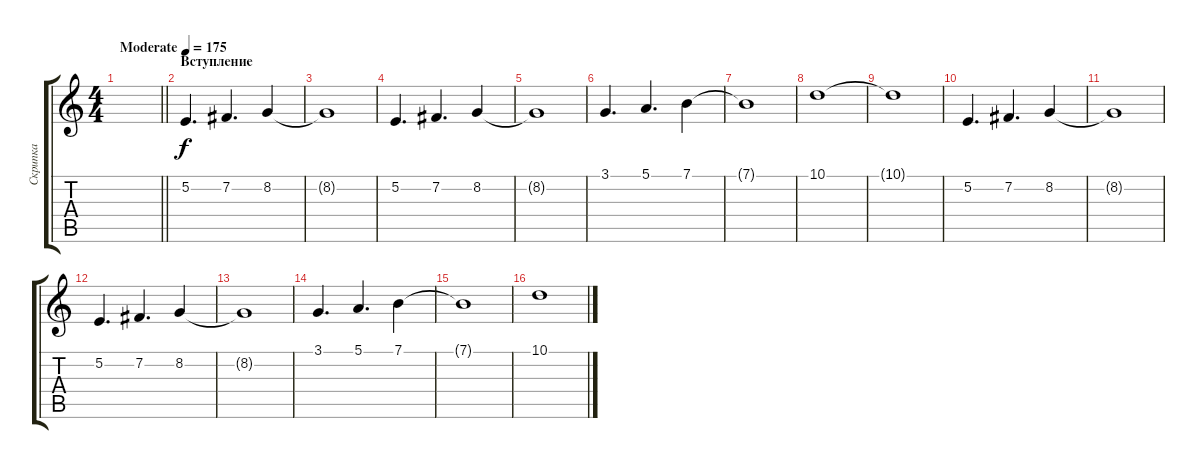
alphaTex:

\track ("Скрипка" "Скрипка") {instrument viola}
\staff {score tabs}
\tuning (E4 B3 G3 D3 A2 E2) {hide}
\ts (4 4)
\tempo (175 "Moderate")
\clef g2
\barLineRight lightlight
\ks c
|
\section ("" "Вступление")
5.2.4{d} 7.2.4{d} 8.2.4 |
8.2{t}.1 |
5.2.4{d} 7.2.4{d} 8.2.4 |
8.2{t}.1 |
3.1.4{d} 5.1.4{d} 7.1.4 |
7.1{t}.1 |
10.1.1 |
10.1{t}.1 |
5.2.4{d} 7.2.4{d} 8.2.4 |
8.2{t}.1 |
5.2.4{d} 7.2.4{d} 8.2.4 |
8.2{t}.1 |
3.1.4{d} 5.1.4{d} 7.1.4 |
7.1{t}.1 |
10.1.1
